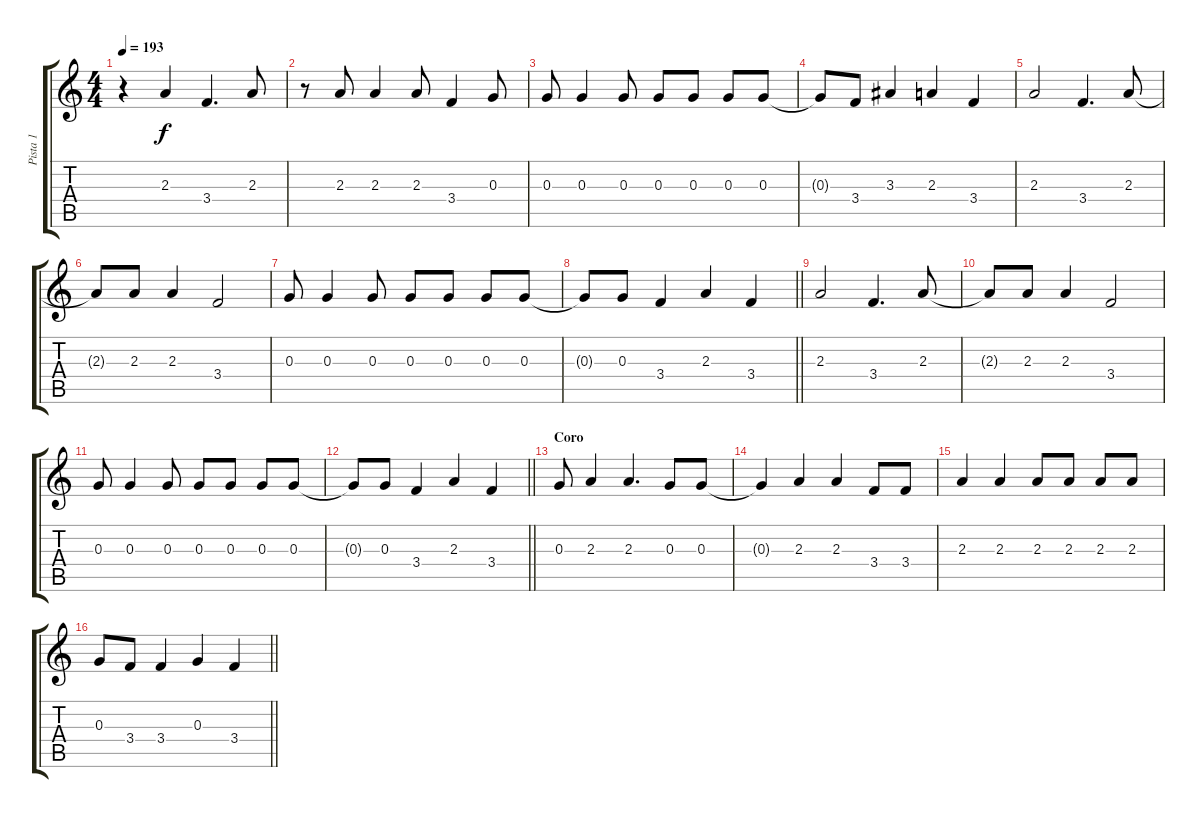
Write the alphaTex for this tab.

\track ("Pista 1" "Pista 1") {instrument acousticguitarsteel}
\staff {score tabs}
\tuning (E4 B3 G3 D3 A2 E2) {hide}
\ts (4 4)
\tempo 193
\clef g2
\ks c
r.4{dy f} 2.3.4 3.4.4{d} 2.3.8 |
r.8 2.3.8 2.3.4 2.3.8 3.4.4 0.3.8 |
0.3.8 0.3.4 0.3.8 0.3.8 0.3.8 0.3.8 0.3.8 |
0.3{t}.8 3.4.8 3.3.4 2.3.4 3.4.4 |
2.3.2 3.4.4{d} 2.3.8 |
2.3{t}.8 2.3.8 2.3.4 3.4.2 |
0.3.8 0.3.4 0.3.8 0.3.8 0.3.8 0.3.8 0.3.8 |
\barLineRight lightlight
0.3{t}.8 0.3.8 3.4.4 2.3.4 3.4.4 |
2.3.2 3.4.4{d} 2.3.8 |
2.3{t}.8 2.3.8 2.3.4 3.4.2 |
0.3.8 0.3.4 0.3.8 0.3.8 0.3.8 0.3.8 0.3.8 |
\barLineRight lightlight
0.3{t}.8 0.3.8 3.4.4 2.3.4 3.4.4 |
\section ("" "Coro")
0.3.8 2.3.4 2.3.4{d} 0.3.8 0.3.8 |
0.3{t}.4 2.3.4 2.3.4 3.4.8 3.4.8 |
2.3.4 2.3.4 2.3.8 2.3.8 2.3.8 2.3.8 |
\barLineRight lightlight
0.3.8 3.4.8 3.4.4 0.3.4 3.4.4
